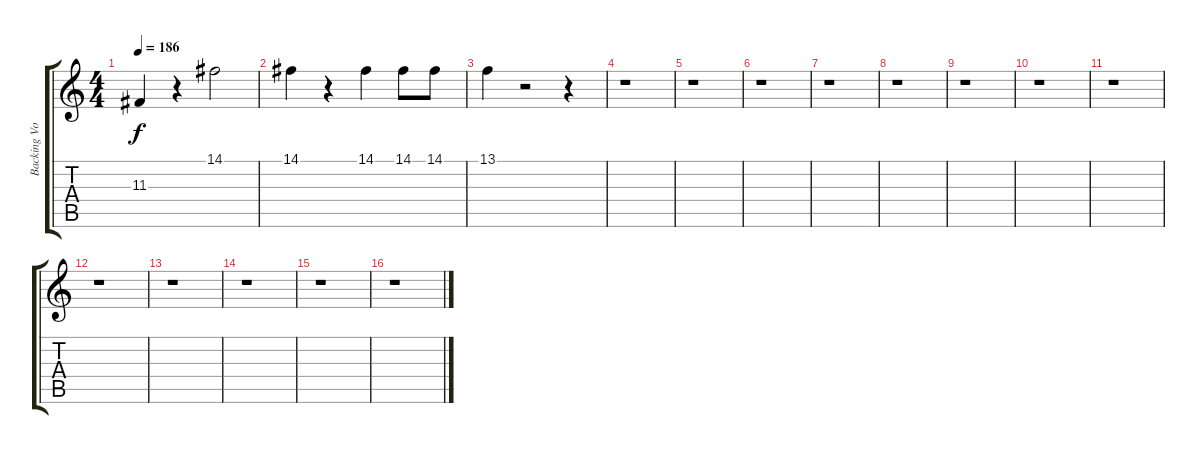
\track ("Backing Vocals" "Backing Vo") {instrument reedorgan}
\staff {score tabs}
\tuning (E4 B3 G3 D3 A2 E2) {hide}
\ts (4 4)
\tempo 186
\clef g2
\ks c
11.3.4{dy f} r.4 14.1.2 |
14.1.4 r.4 14.1.4 14.1.8 14.1.8 |
13.1.4 r.2 r.4 |
r.1 |
r.1 |
r.1 |
r.1 |
r.1 |
r.1 |
r.1 |
r.1 |
r.1 |
r.1 |
r.1 |
r.1 |
r.1
